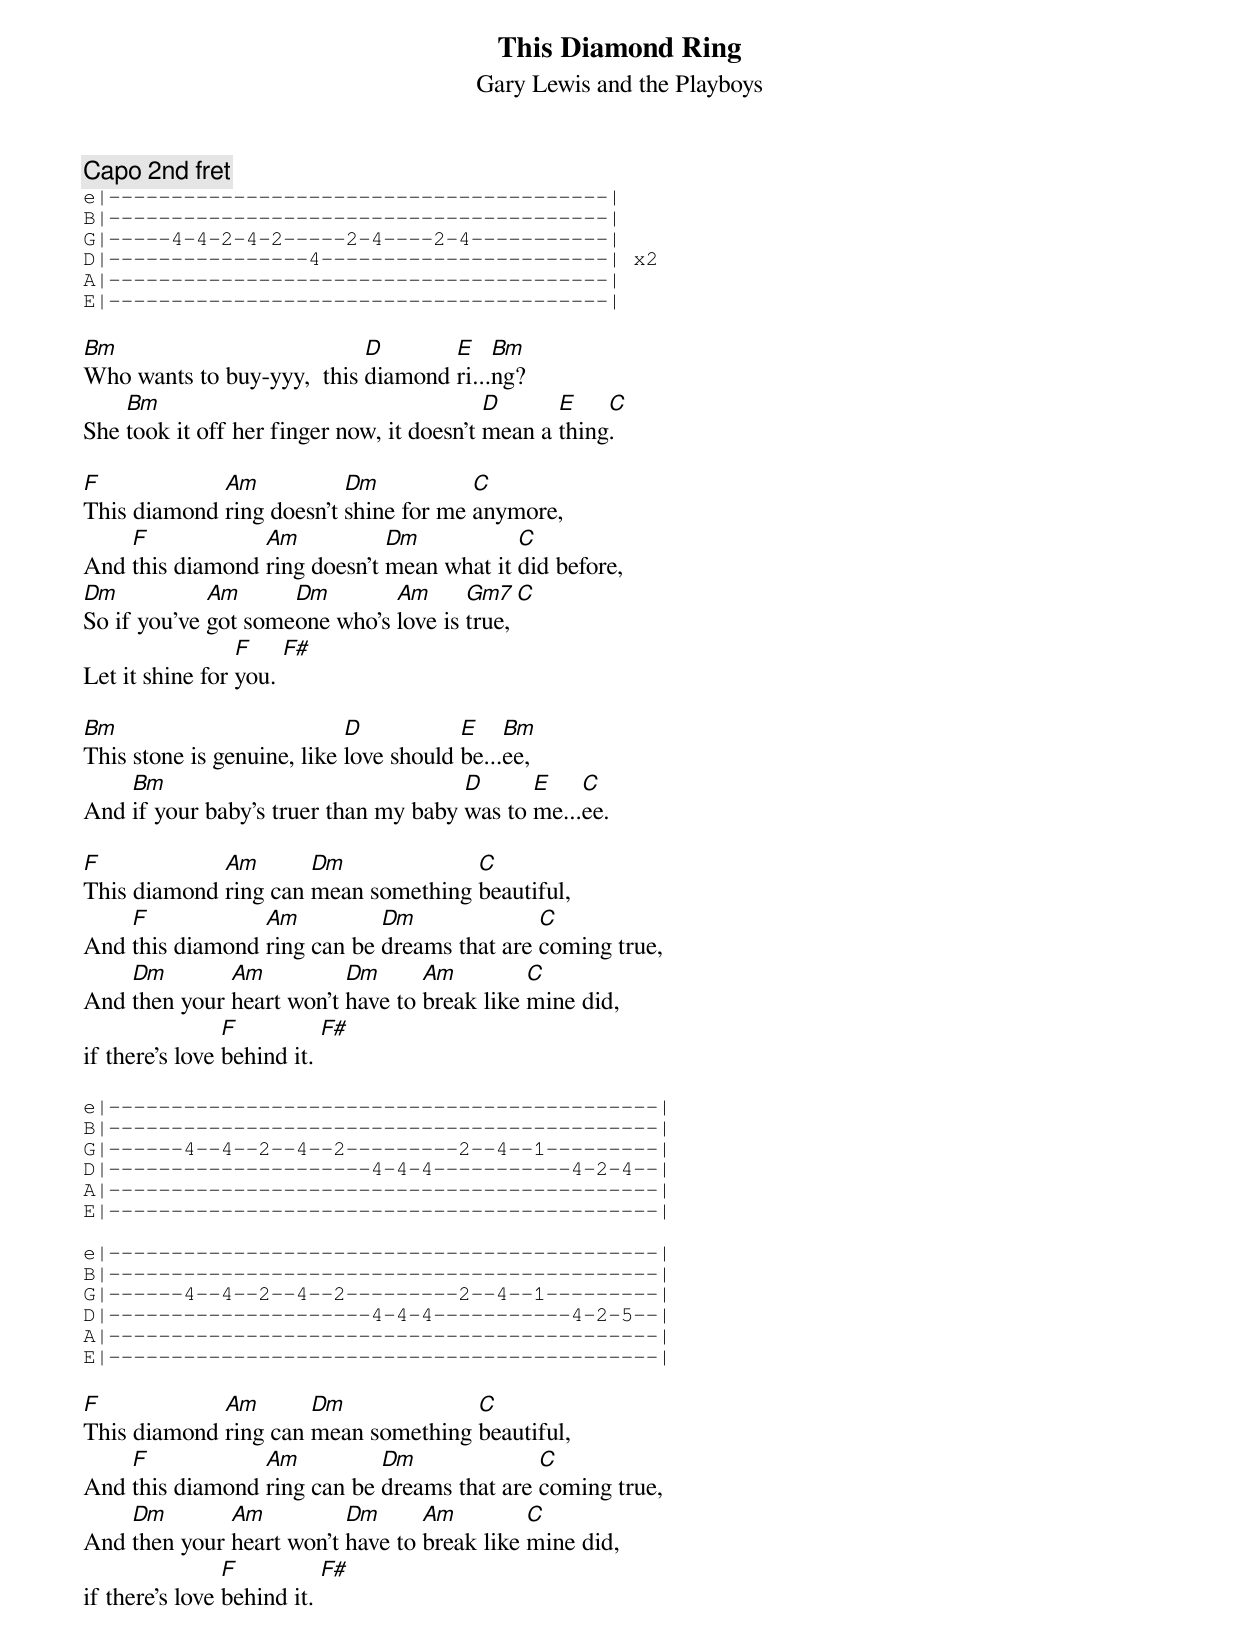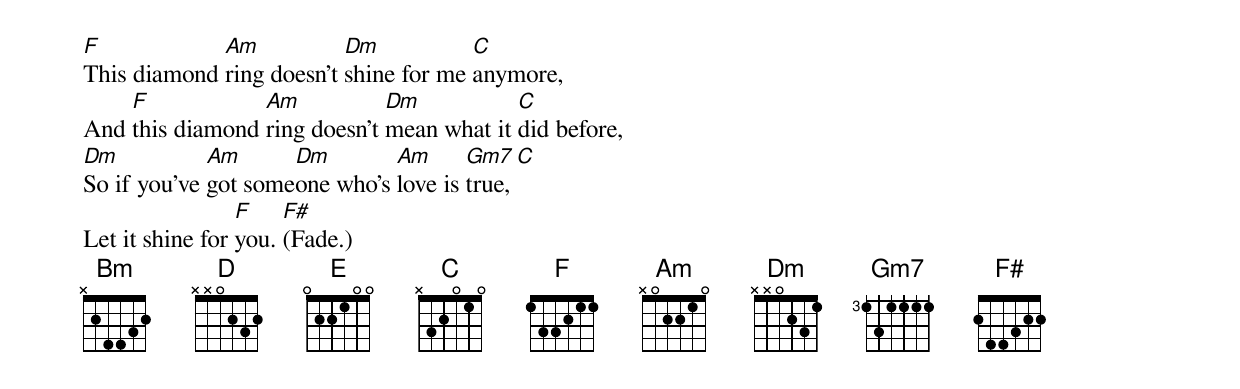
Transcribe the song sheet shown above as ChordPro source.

{title: This Diamond Ring }
{subtitle: Gary Lewis and the Playboys}

{c:Capo 2nd fret}
{sot}
e|----------------------------------------|
B|----------------------------------------|
G|-----4-4-2-4-2-----2-4----2-4-----------|
D|----------------4-----------------------| x2
A|----------------------------------------|
E|----------------------------------------|
{eot}

[Bm]Who wants to buy-yyy,  this [D]diamond [E]ri...[Bm]ng?
She [Bm]took it off her finger now, it doesn't [D]mean a [E]thing[C].

[F]This diamond [Am]ring doesn't [Dm]shine for me [C]anymore,
And [F]this diamond [Am]ring doesn't [Dm]mean what it [C]did before,
[Dm]So if you've [Am]got some[Dm]one who's [Am]love is [Gm7]true, [C]
Let it shine for [F]you. [F#]

[Bm]This stone is genuine, like [D]love should [E]be...[Bm]ee,
And [Bm]if your baby's truer than my baby [D]was to [E]me...[C]ee.

[F]This diamond [Am]ring can [Dm]mean something [C]beautiful,
And [F]this diamond [Am]ring can be [Dm]dreams that are [C]coming true,
And [Dm]then your [Am]heart won't [Dm]have to [Am]break like [C]mine did,
if there's love [F]behind it. [F#]

{sot}
e|--------------------------------------------|
B|--------------------------------------------|
G|------4--4--2--4--2---------2--4--1---------|
D|---------------------4-4-4-----------4-2-4--|
A|--------------------------------------------|
E|--------------------------------------------|

e|--------------------------------------------|
B|--------------------------------------------|
G|------4--4--2--4--2---------2--4--1---------|
D|---------------------4-4-4-----------4-2-5--|
A|--------------------------------------------|
E|--------------------------------------------|
{eot}

[F]This diamond [Am]ring can [Dm]mean something [C]beautiful,
And [F]this diamond [Am]ring can be [Dm]dreams that are [C]coming true,
And [Dm]then your [Am]heart won't [Dm]have to [Am]break like [C]mine did,
if there's love [F]behind it. [F#]

[F]This diamond [Am]ring doesn't [Dm]shine for me [C]anymore,
And [F]this diamond [Am]ring doesn't [Dm]mean what it [C]did before,
[Dm]So if you've [Am]got some[Dm]one who's [Am]love is [Gm7]true, [C]
Let it shine for [F]you. [F#](Fade.)
